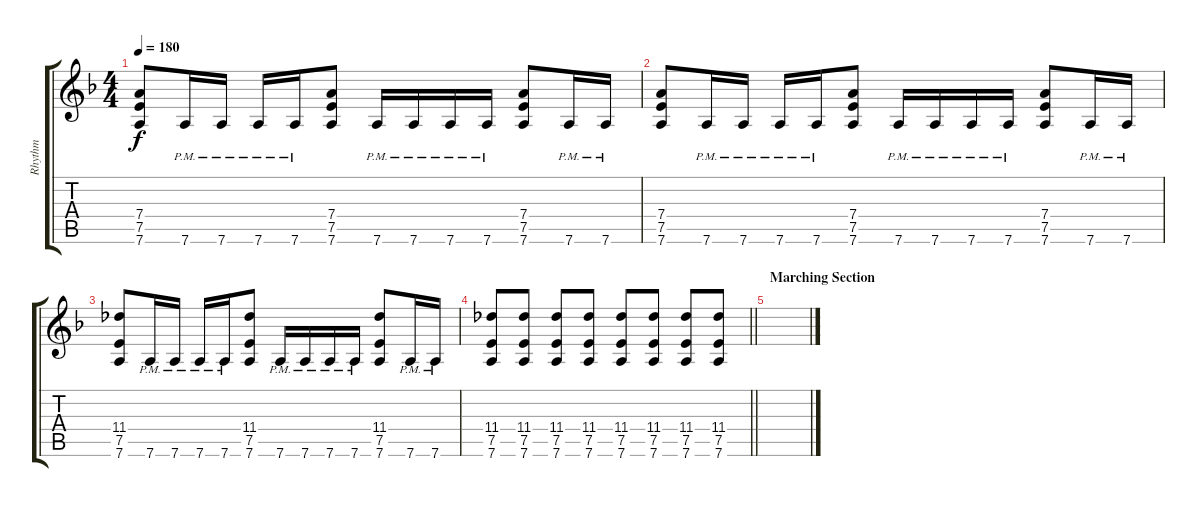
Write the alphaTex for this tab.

\track ("Rhythm" "Rhythm") {instrument overdrivenguitar}
\staff {score tabs}
\tuning (E4 B3 G3 D3 A2 D2) {hide}
\ts (4 4)
\tempo 180
\clef g2
\ks f
(7.4 7.5 7.6).8{dy f} 7.6{pm}.16 7.6{pm}.16 7.6{pm}.16 7.6{pm}.16 (7.4 7.5 7.6).8 7.6{pm}.16 7.6{pm}.16 7.6{pm}.16 7.6{pm}.16 (7.4 7.5 7.6).8 7.6{pm}.16 7.6{pm}.16 |
(7.4 7.5 7.6).8 7.6{pm}.16 7.6{pm}.16 7.6{pm}.16 7.6{pm}.16 (7.4 7.5 7.6).8 7.6{pm}.16 7.6{pm}.16 7.6{pm}.16 7.6{pm}.16 (7.4 7.5 7.6).8 7.6{pm}.16 7.6{pm}.16 |
(11.4 7.5 7.6).8 7.6{pm}.16 7.6{pm}.16 7.6{pm}.16 7.6{pm}.16 (11.4 7.5 7.6).8 7.6{pm}.16 7.6{pm}.16 7.6{pm}.16 7.6{pm}.16 (11.4 7.5 7.6).8 7.6{pm}.16 7.6{pm}.16 |
\barLineRight lightlight
(11.4 7.5 7.6).8 (11.4 7.5 7.6).8 (11.4 7.5 7.6).8 (11.4 7.5 7.6).8 (11.4 7.5 7.6).8 (11.4 7.5 7.6).8 (11.4 7.5 7.6).8 (11.4 7.5 7.6).8 |
\section ("" "Marching Section")
